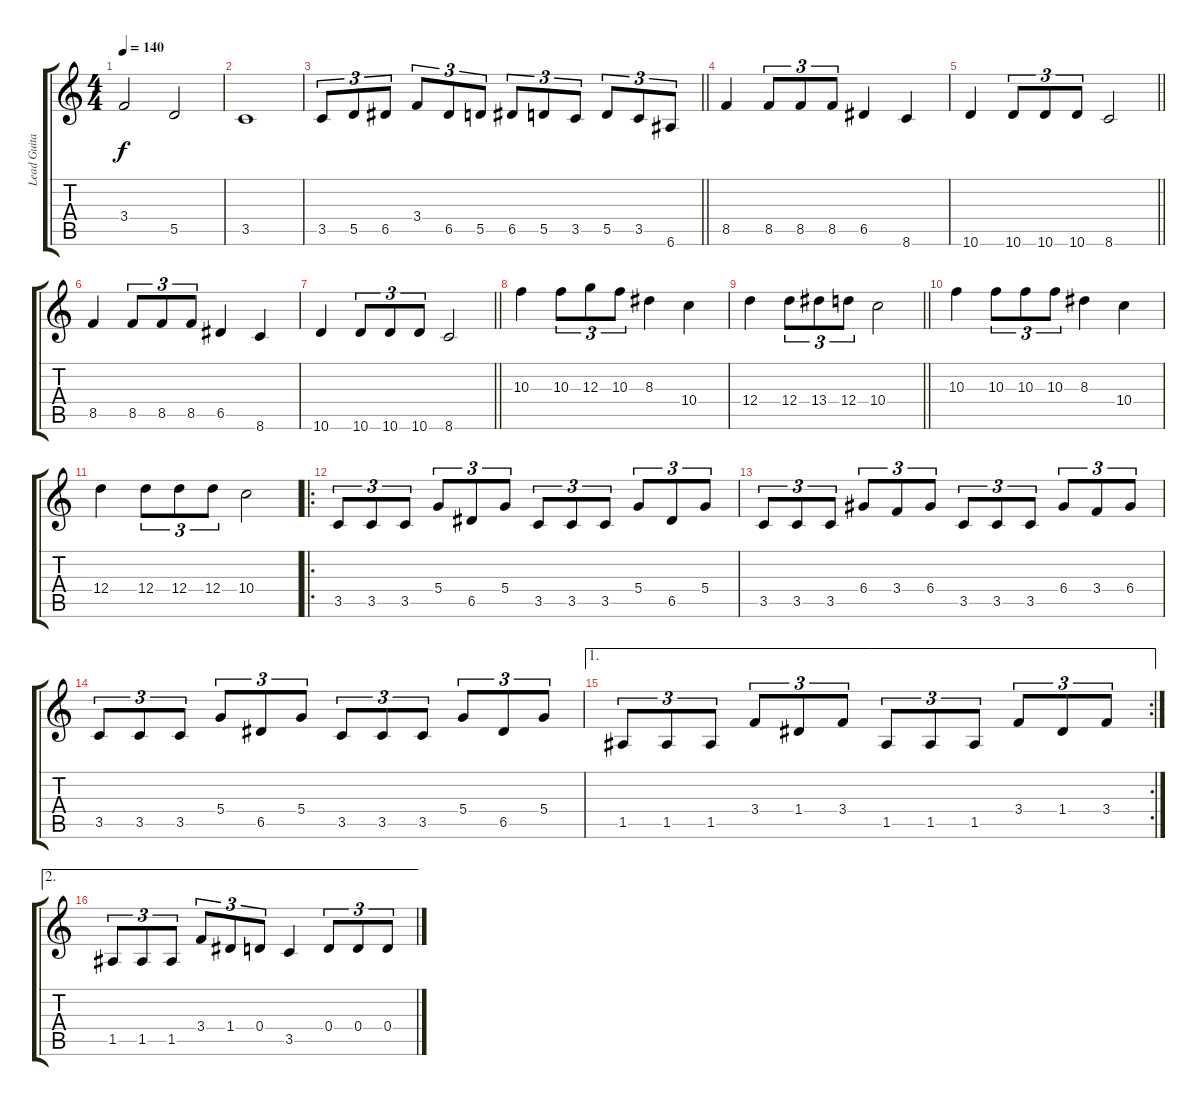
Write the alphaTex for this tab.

\track ("Lead Guitar" "Lead Guita") {instrument distortionguitar}
\staff {score tabs}
\tuning (E4 B3 G3 D3 A2 E2) {hide}
\ts (4 4)
\tempo 140
\clef g2
\ks c
3.4.2{dy f} 5.5.2 |
3.5.1 |
\barLineRight lightlight
3.5.8{tu (3 2)} 5.5.8{tu (3 2)} 6.5.8{tu (3 2)} 3.4.8{tu (3 2)} 6.5.8{tu (3 2)} 5.5.8{tu (3 2)} 6.5.8{tu (3 2)} 5.5.8{tu (3 2)} 3.5.8{tu (3 2)} 5.5.8{tu (3 2)} 3.5.8{tu (3 2)} 6.6.8{tu (3 2)} |
8.5.4 8.5.8{tu (3 2)} 8.5.8{tu (3 2)} 8.5.8{tu (3 2)} 6.5.4 8.6.4 |
\barLineRight lightlight
10.6.4 10.6.8{tu (3 2)} 10.6.8{tu (3 2)} 10.6.8{tu (3 2)} 8.6.2 |
8.5.4 8.5.8{tu (3 2)} 8.5.8{tu (3 2)} 8.5.8{tu (3 2)} 6.5.4 8.6.4 |
\barLineRight lightlight
10.6.4 10.6.8{tu (3 2)} 10.6.8{tu (3 2)} 10.6.8{tu (3 2)} 8.6.2 |
10.3.4 10.3.8{tu (3 2)} 12.3.8{tu (3 2)} 10.3.8{tu (3 2)} 8.3.4 10.4.4 |
\barLineRight lightlight
12.4.4 12.4.8{tu (3 2)} 13.4.8{tu (3 2)} 12.4.8{tu (3 2)} 10.4.2 |
10.3.4 10.3.8{tu (3 2)} 10.3.8{tu (3 2)} 10.3.8{tu (3 2)} 8.3.4 10.4.4 |
12.4.4 12.4.8{tu (3 2)} 12.4.8{tu (3 2)} 12.4.8{tu (3 2)} 10.4.2 |
\ro
3.5.8{tu (3 2)} 3.5.8{tu (3 2)} 3.5.8{tu (3 2)} 5.4.8{tu (3 2)} 6.5.8{tu (3 2)} 5.4.8{tu (3 2)} 3.5.8{tu (3 2)} 3.5.8{tu (3 2)} 3.5.8{tu (3 2)} 5.4.8{tu (3 2)} 6.5.8{tu (3 2)} 5.4.8{tu (3 2)} |
3.5.8{tu (3 2)} 3.5.8{tu (3 2)} 3.5.8{tu (3 2)} 6.4.8{tu (3 2)} 3.4.8{tu (3 2)} 6.4.8{tu (3 2)} 3.5.8{tu (3 2)} 3.5.8{tu (3 2)} 3.5.8{tu (3 2)} 6.4.8{tu (3 2)} 3.4.8{tu (3 2)} 6.4.8{tu (3 2)} |
3.5.8{tu (3 2)} 3.5.8{tu (3 2)} 3.5.8{tu (3 2)} 5.4.8{tu (3 2)} 6.5.8{tu (3 2)} 5.4.8{tu (3 2)} 3.5.8{tu (3 2)} 3.5.8{tu (3 2)} 3.5.8{tu (3 2)} 5.4.8{tu (3 2)} 6.5.8{tu (3 2)} 5.4.8{tu (3 2)} |
\ae 1
\rc 2
1.5.8{tu (3 2)} 1.5.8{tu (3 2)} 1.5.8{tu (3 2)} 3.4.8{tu (3 2)} 1.4.8{tu (3 2)} 3.4.8{tu (3 2)} 1.5.8{tu (3 2)} 1.5.8{tu (3 2)} 1.5.8{tu (3 2)} 3.4.8{tu (3 2)} 1.4.8{tu (3 2)} 3.4.8{tu (3 2)} |
\ae 2
1.5.8{tu (3 2)} 1.5.8{tu (3 2)} 1.5.8{tu (3 2)} 3.4.8{tu (3 2)} 1.4.8{tu (3 2)} 0.4.8{tu (3 2)} 3.5.4 0.4.8{tu (3 2)} 0.4.8{tu (3 2)} 0.4.8{tu (3 2)}
